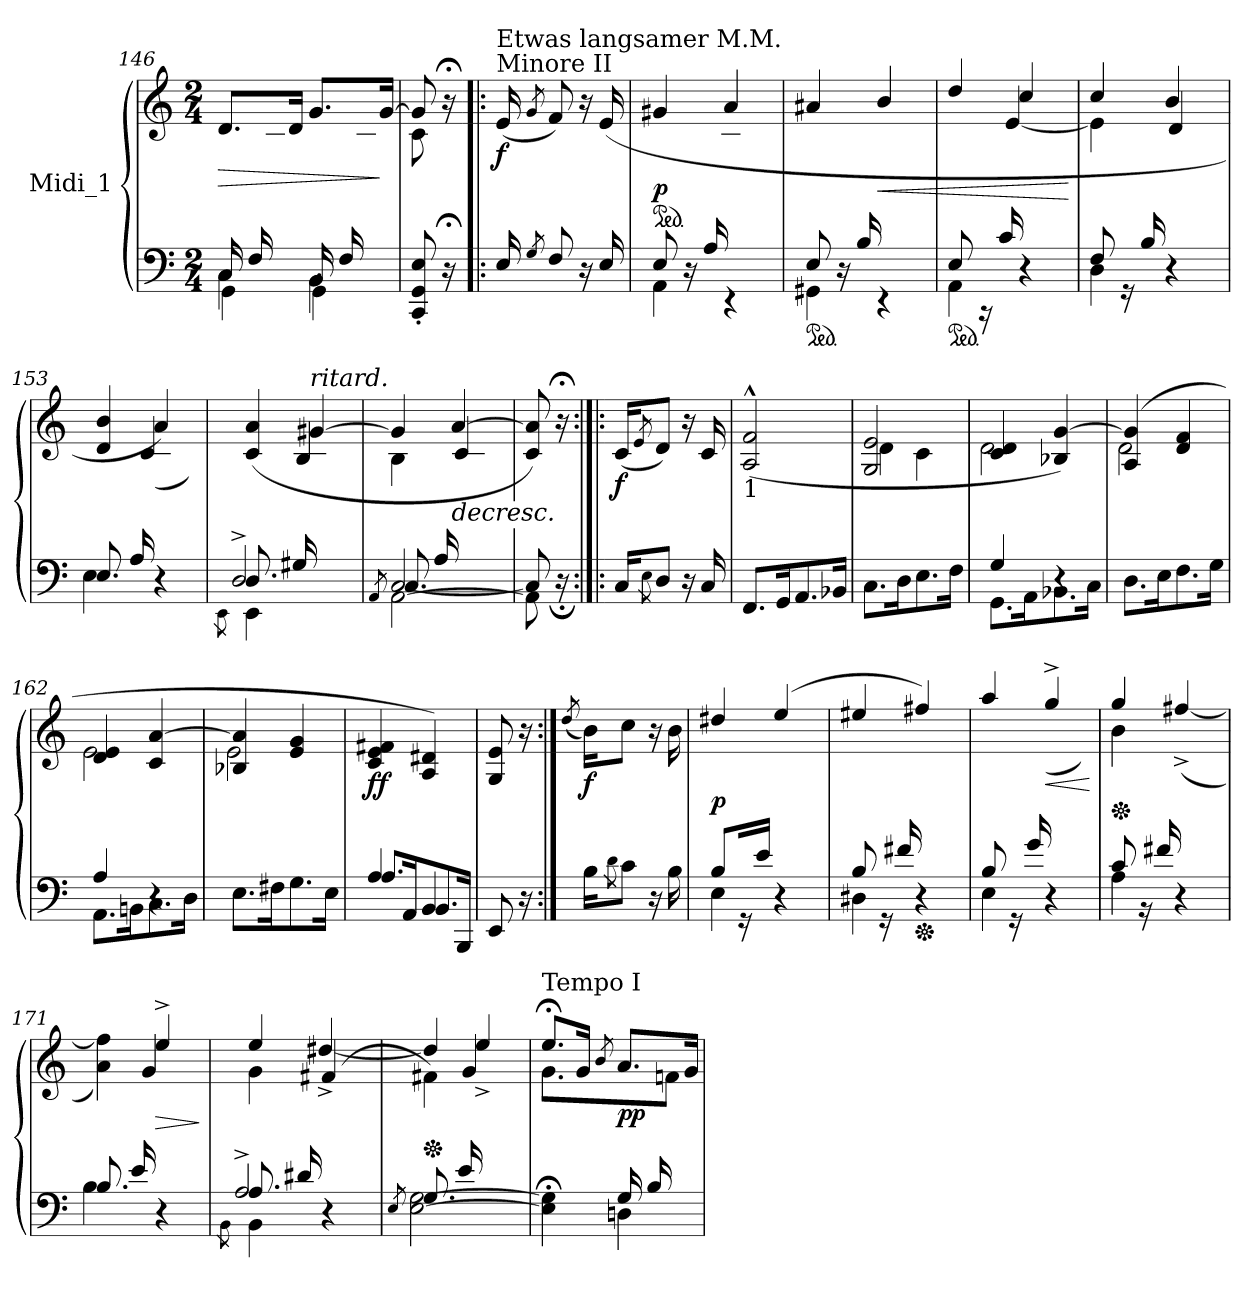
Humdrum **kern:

**kern	**kern	**dynam
*part1	*part1	*part1
*staff2	*staff1	*staff1/2
*I"Midi_1	*	*
*clefF4	*clefG2	*
*k[]	*k[]	*
*C:	*C:	*
*M2/4	*M2/4	*
=146	=146	=146
*^	*	*
*	*^	*	*
!	!	!	!	!LO:HP:b
*	*	*	*^	*
16C/LL	4C\	4GG'\	8.d/L	8ryy	>
16F/J	.	.	.	.	.
8ryy	.	.	.	8c\J	.
.	.	.	16d/Jk	.	.
16BB/LL	4BB\	4GG'\	8.g/L	8ryy	.
16F/J	.	.	.	.	.
8ryy	.	.	.	8B\J	.
.	.	.	[16g/Jk	.	]
*	*v	*v	*	*	*
=147	=147	=147	=147	=147
8CC/' 8GG/' 8E/'	8ryy	8g/]	8c\	.
16r;	16ryy	16r;<	16ryy	.
!!LO:PB:g=z	!!
=148!|:	=148!|:	=148!|:	=148!|:	=148!|:
*^	*^	*	*	*
!	!	!	!	!LO:TX:a:t=Minore II	!	!
!	!	!	!	!LO:TX:a:t=Etwas langsamer M.M.	!	!
!	!	!	!	!	!	!LO:DY:b
4ryy	4ryy	16E/	4ryy	(>16e/	4ryy	f
.	.	8qG/	.	8qg/	.	.
.	.	8F/	.	8f/)	.	.
.	.	16r	.	16r	.	.
16ryy	16ryy	16E/	16ryy	(>16e/	16ryy	.
=149	=149	=149	=149	=149	=149	=149
*	*	*	*^	*	*^	*
*	*	*	*	*	*ped	*	*	*
!	!	!	!	!	!	!	!	!LO:DY:b
8E/	4ryy	2ryy	4AA\	8ryy	4ryy	8ryy	4g#X/	p
16ryy	.	.	.	16r	.	16ryy	.	.
16A/KL	.	.	.	16ryy	.	16ryy	.	.
*	*	*	*	*	*MM120	*	*	*
4ryy	4ryy	.	4r	4ryy	4a/	8.c\	4ryy	.
.	.	.	.	.	.	16e\Jk	.	.
=150	=150	=150	=150	=150	=150	=150	=150	=150
*ped	*	*	*	*	*	*	*	*
8E/	4ryy	2ryy	4GG#X\	8ryy	4a#X/	8ryy	4ryy	.
16ryy	.	.	.	16r	.	16ryy	.	.
16B/KL	.	.	.	16ryy	.	16ryy	.	.
!	!	!	!	!	!	!	!	!LO:HP:b
4ryy	4ryy	.	4r	4ryy	4ryy	8.d\	4b/	<
.	.	.	.	.	.	16e\Jk	.	.
*	*	*	*	*	*v	*v	*v	*
=151	=151	=151	=151	=151	=151	=151
*ped	*	*	*	*	*	*
*	*	*	*	*	*^	*
*	*	*	*	*	*	*^	*
*	*	*	*	*	*	*	*^	*
8E/	4ryy	4ryy	4AA\	8ryy	4dd/	8ryy	4ryy	4ryy	.
16ryy	.	.	.	16r	.	16ryy	.	.	.
16c/KL	.	.	.	16ryy	.	16ryy	.	.	.
4ryy	4ryy	4ryy	4r	4ryy	4ryy	8.e\	4cc/	[4e/	.
.	.	.	.	.	.	16ani\Jk	.	.	.
*v	*v	*v	*v	*v	*	*	*	*	*
*	*v	*v	*v	*v	*
.	.	[
=152	=152	=152
*^	*^	*
*	*^	*	*^	*
*	*	*^	*	*	*^	*
*	*	*	*	*	*	*	*^	*
4ryy	4ryy	4D\	8F/	4cc/	4e\]	4ryy	4ryy	4ryy	.
.	.	.	16r	.	.	.	.	.	.
.	.	.	16B/KL	.	.	.	.	.	.
4ryy	4ryy	4r	4ryy	4ryy	4ryy	4b/	4d/	8.d\	.
.	.	.	.	.	.	.	.	16f\Jk	.
*	*	*	*	*	*	*v	*v	*v	*
=153	=153	=153	=153	=153	=153	=153	=153
*	*	*	*^	*	*	*	*
8.E/L	4ryy	2ryy	4E\	2ryy	4d/ 4b/	4ryy	4ryy	.
16A/K	.	.	.	.	.	.	.	.
4ryy	4ryy	.	4r	.	4a/)	(<8.c\	4c/	.
.	.	.	.	.	.	16e\Jk)	.	.
!!LO:LB:g=z	!!	!!
=154	=154	=154	=154	=154	=154	=154	=154	=154
.	.	8qEE\	.	.	.	.	.	.
8.D/L	4ryy	2D^/	4EE\	2ryy	(>4c/ 4a/	4ryy	4ryy	.
16G#X/K	.	.	.	.	.	.	.	.
!	!	!	!	!	!LO:TX:a:i:t=ritard.	!	!	!
4ryy	4ryy	.	4ryy	.	[4g#X/	8.B\	4B/	.
.	.	.	.	.	.	16e\Jk	.	.
*	*	*v	*v	*v	*	*	*	*
=155	=155	=155	=155	=155	=155	=155
.	.	8qAA/	.	.	.	.
*	*	*^	*	*	*	*
2ryy	[2C/	[2AA\	8.C/L	4g#/]	4B\	4ryy	.
.	.	.	16A/K	.	.	.	.
!	!	!	!	!	!	!	!LO:HP:b
.	.	.	4ryy	[4a/	4c/	8.c\	>
.	.	.	.	.	.	16e\Jk	.
*	*	*	*	*	*v	*v	*
=156	=156	=156	=156	=156	=156	=156
8ryy	8C/]	8AA\]	8ryy	8c/ 8a/])	8ryy	.
16ryy	16r;<	16ryy	16ryy	16r;<	16ryy	.
=157:|!|:	=157:|!|:	=157:|!|:	=157:|!|:	=157:|!|:	=157:|!|:	=157:|!|:
!	!	!	!	!	!	!LO:DY:b
4ryy	16C/KL	4ryy	4ryy	(>16c/KL	4ryy	f
.	8qE\	.	.	8qe/	.	.
.	8D/J	.	.	8d/J)	.	.
.	16r	.	.	16r	.	.
16ryy	16C/	16ryy	16ryy	16c/	16ryy	.
=158	=158	=158	=158	=158	=158	=158
!	!	!	!	!LO:TX:b:t=1	!	!
2ryy	8.FF/L	2ryy	2ryy	(>2A/^^ 2f/^^	2ryy	.
.	16GG/K	.	.	.	.	.
.	8.AA/	.	.	.	.	.
.	16BB-X/Jk	.	.	.	.	.
*v	*v	*v	*v	*	*	*
*	*v	*v	*
.	.	]
=159	=159	=159
*^	*^	*
*	*^	*	*	*
*	*	*^	*	*	*
2ryy	8.C\L	2ryy	2ryy	2G/ 2e/	4d\	.
.	16D\K	.	.	.	.	.
.	8.E\	.	.	.	4c\	.
.	16F\Jk	.	.	.	.	.
=160	=160	=160	=160	=160	=160	=160
2ryy	4G/	8.GG\L	2ryy	4c/ 4d/	2d\	.
.	.	16AA\K	.	.	.	.
.	4r	8.BB-X\	.	4B-X/ [4g/)	.	.
.	.	16C\Jk	.	.	.	.
*	*	*v	*v	*	*	*
!!LO:LB:g=z	!!
=161	=161	=161	=161	=161	=161
2ryy	8.D\L	2ryy	(>4A/ 4g/]	2d\	.
.	16E\K	.	.	.	.
.	8.F\	.	4d/ 4f/	.	.
.	16G\Jk	.	.	.	.
=162	=162	=162	=162	=162	=162
2ryy	4A/	8.AA\L	4d/ 4e/	2e\	.
.	.	16BBni\K	.	.	.
.	4r	8.C\	4c/ [4a/	.	.
.	.	16D\Jk	.	.	.
=163	=163	=163	=163	=163	=163
2ryy	8.E\L	2ryy	4B-X/ 4a/]	2e\	.
.	16F#X\K	.	.	.	.
.	8.G\	.	4e/ 4g/	.	.
.	16E\Jk	.	.	.	.
=164	=164	=164	=164	=164	=164
!	!	!	!	!	!LO:DY:b
2ryy	4A/	8.A/L	4c/ 4e/ 4f#X/	2ryy	ff
.	.	16AA/K	.	.	.
.	4BB/	8.BB/	4A/ 4d#X/)	.	.
.	.	16BBB/Jk	.	.	.
=165	=165	=165	=165	=165	=165
8ryy	8EE/	8ryy	8G/ 8e/	8ryy	.
16ryy	16r	16ryy	16r	16ryy	.
=166:|!	=166:|!	=166:|!	=166:|!	=166:|!	=166:|!
.	.	.	(>8qdd/	.	.
!	!	!	!	!	!LO:DY:b
4ryy	16B\KL	4ryy	16b\KL)	4ryy	f
.	8qd\	.	.	.	.
.	8c\J	.	8cc\J	.	.
.	16r	.	16r	.	.
16ryy	16B\	16ryy	16b\	16ryy	.
=167	=167	=167	=167	=167	=167
*	*	*^	*	*^	*
!	!	!	!	!	!	!	!LO:DY:b
8B/L	4ryy	4E\	8ryy	4dd#X/	8ryy	4ryy	p
16ryy	.	.	16r	.	16ryy	.	.
16e/J	.	.	16ryy	.	16ryy	.	.
4ryy	4ryy	4r	4ryy	4ryy	8.g\	(>4ee/	.
.	.	.	.	.	16b\Jk	.	.
!!LO:LB:g=z	!!	!!
=168	=168	=168	=168	=168	=168	=168	=168
8B/	4ryy	4D#X\	8ryy	4ee#X/	8ryy	4ryy	.
16ryy	.	.	16r	.	16ryy	.	.
16f#X/KL	.	.	16ryy	.	16ryy	.	.
*Xped	*	*	*	*	*	*	*
4ryy	4ryy	4r	4ryy	4ryy	8.a\	4ff#X/)	.
.	.	.	.	.	16b\Jk	.	.
!!LO:LB:g=z	!!	!!
=169	=169	=169	=169	=169	=169	=169	=169
*	*	*	*^	*	*	*	*
8B/	4ryy	2ryy	4E\	8ryy	4aa/	8ryy	4ryy	.
16ryy	.	.	.	16r	.	16ryy	.	.
16g/KL	.	.	.	16ryy	.	16ryy	.	.
!	!	!	!	!	!	!	!	!LO:HP:b
4ryy	4ryy	.	4r	4ryy	4ryy	(<8.b\	4gg^/	<
.	.	.	.	.	.	16eeni\Jk)	.	.
*v	*v	*v	*v	*v	*	*	*	*
*	*v	*v	*v	*
.	.	[
=170	=170	=170
*^	*	*
*	*^	*	*
*	*	*^	*	*
*	*	*	*^	*	*
*	*	*	*	*	*Xped	*
*	*	*	*	*	*^	*
*	*	*	*	*	*	*^	*
*	*	*	*	*	*	*	*^	*
8c/	4ryy	4ryy	4A\	8ryy	4gg/	8ryy	4b\	4ryy	.
16ryy	.	.	.	16r	.	16ryy	.	.	.
16f#X/KL	.	.	.	16ryy	.	16ryy	.	.	.
4ryy	4ryy	4ryy	4r	4ryy	4ryy	8.a\	4ryy	(>[4ff#X^/	.
.	.	.	.	.	.	16cc\Jk	.	.	.
*	*	*	*v	*v	*	*	*	*	*
*	*	*	*	*	*	*v	*v	*
=171	=171	=171	=171	=171	=171	=171	=171
8.B/L	2ryy	4B\	2ryy	4ryy	4ryy	4a\ 4ff#\])	.
16e/K	.	.	.	.	.	.	.
!	!	!	!	!	!	!	!LO:HP:b
4ryy	.	4r	.	8.g\	4g/	4ee^/	>
.	.	.	.	16b\Jk	.	.	.
*v	*v	*v	*v	*	*	*	*
*	*v	*v	*v	*
.	.	]
=172	=172	=172
*^	*	*
*	*^	*	*
*	*	*^	*	*
.	.	.	8qBB\	.	.
*	*	*	*	*^	*
*	*	*	*	*	*^	*
8.A/L	2ryy	2A^/	4BB\	4ee/	4g\	4ryy	.
16d#X/K	.	.	.	.	.	.	.
4ryy	.	.	4r	4f#X/	[4dd#X^/	(<8.f#\	.
.	.	.	.	.	.	16b\Jk	.
=173	=173	=173	=173	=173	=173	=173	=173
.	.	8qE/	.	.	.	.	.
*	*	*	*	*Xped	*	*	*
8.G/L	2ryy	[2E\ [2G\	2ryy	4ryy	4dd#/]	4f#X\)	.
16e/K	.	.	.	.	.	.	.
4ryy	.	.	.	8.g\	4ee^/	4g/	.
.	.	.	.	16b\Jk	.	.	.
*	*	*	*	*	*v	*v	*
=174	=174	=174	=174	=174	=174	=174
*	*	*	*^	*	*	*
!	!	!	!	!	!LO:TX:a:t=Tempo I	!	!
4ryy	2ryy	2ryy	4E\]; 4G\];	2ryy	8.ee;</L	8.g\	.
.	.	.	.	.	16g/Jk	16ryy	.
.	.	.	.	.	8qb/	.	.
!	!	!	!	!	!	!	!LO:DY:b
16G/LL	.	.	4Dni\	.	8.a/L	8ryy	pp
16B/J	.	.	.	.	.	.	.
8ryy	.	.	.	.	.	8fni\J	.
.	.	.	.	.	16g/Jk	.	.
*v	*v	*v	*v	*v	*	*	*
*	*v	*v	*
=	=	=
*-	*-	*-
